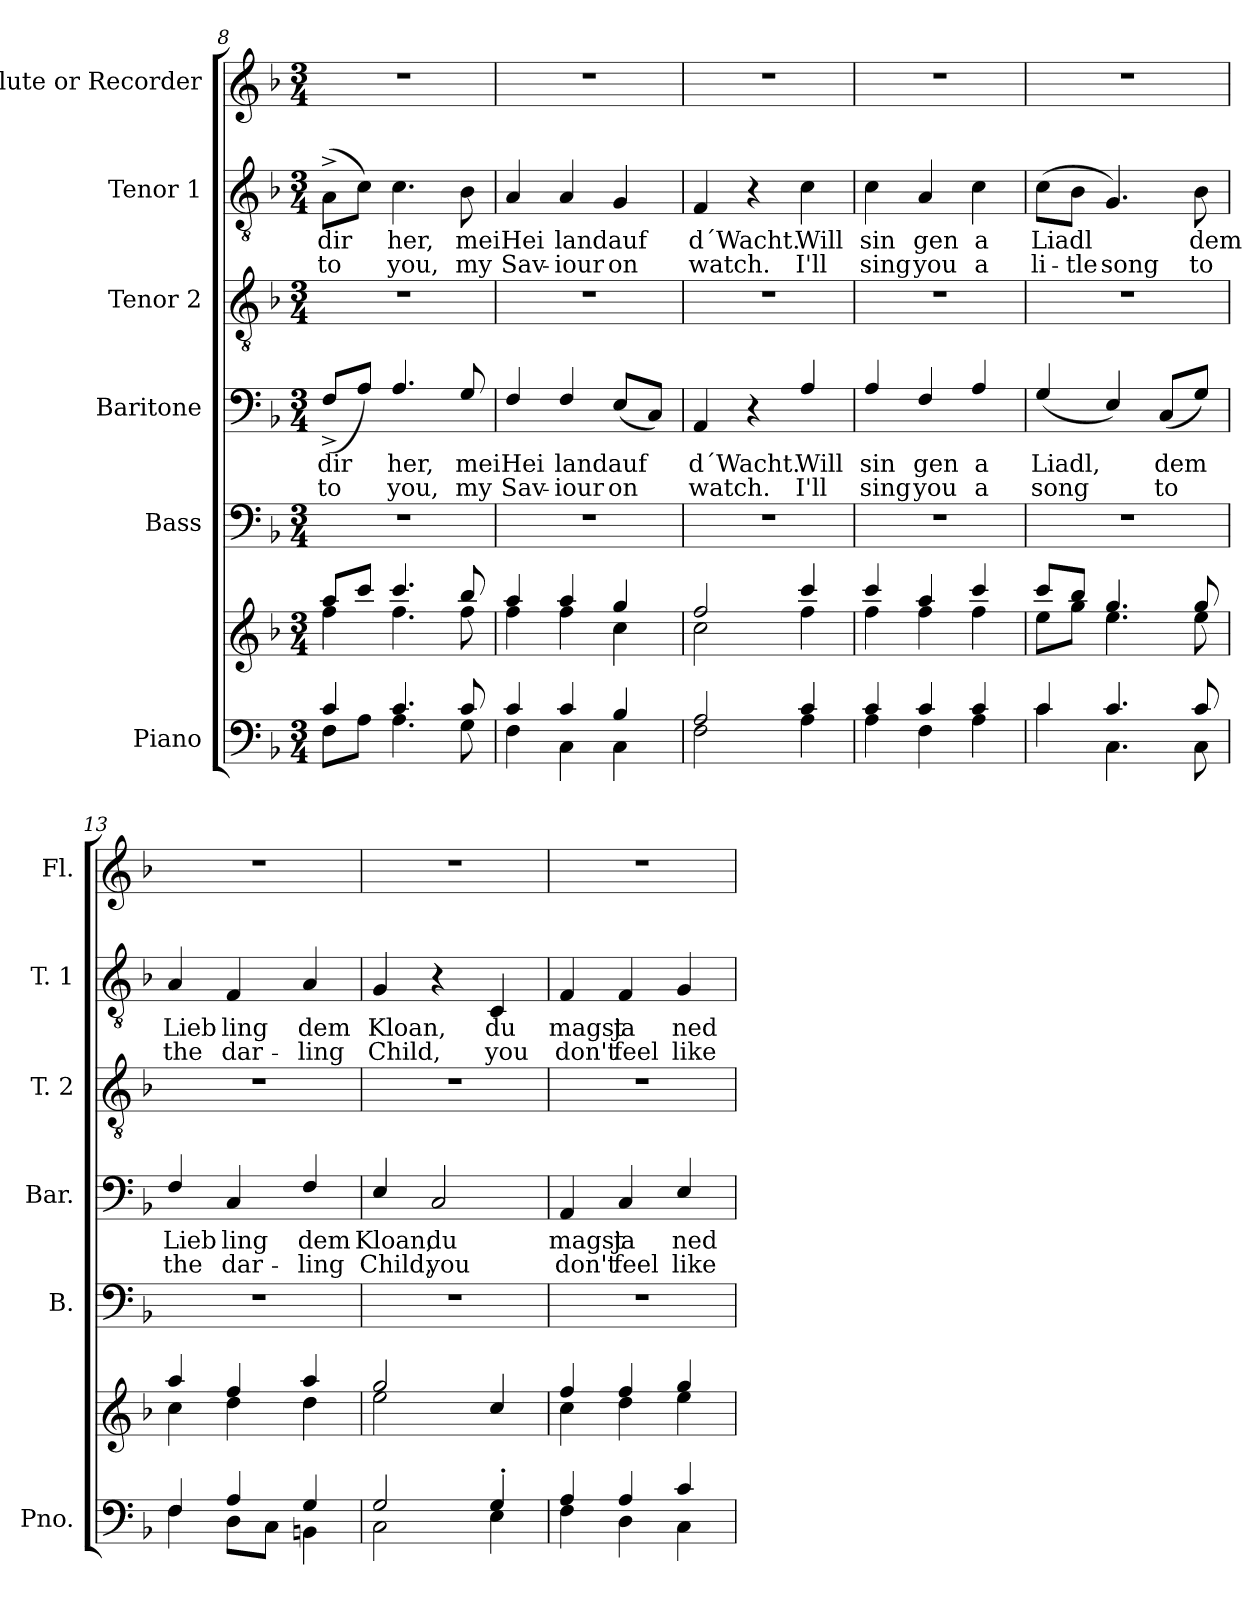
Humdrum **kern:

**kern	**kern	**kern	**kern	**text	**text	**kern	**kern	**text	**text	**kern
*part6	*part6	*part5	*part4	*part4	*part4	*part3	*part2	*part2	*part2	*part1
*staff7	*staff6	*staff5	*staff4	*staff4	*staff4	*staff3	*staff2	*staff2	*staff2	*staff1
*I"Piano	*	*I"Bass	*I"Baritone	*	*	*I"Tenor 2	*I"Tenor 1	*	*	*I"Flute or Recorder
*I'Pno.	*	*I'B.	*I'Bar.	*	*	*I'T. 2	*I'T. 1	*	*	*I'Fl.
*clefF4	*clefG2	*clefF4	*clefF4	*	*	*clefGv2	*clefGv2	*	*	*clefG2
*k[b-]	*k[b-]	*k[b-]	*k[b-]	*	*	*k[b-]	*k[b-]	*	*	*k[b-]
*M3/4	*M3/4	*M3/4	*M3/4	*	*	*M3/4	*M3/4	*	*	*M3/4
=8	=8	=8	=8	=8	=8	=8	=8	=8	=8	=8
*^	*^	*	*	*	*	*	*	*	*	*
!	!	!	!	!	!	!LO:LY:b	!LO:LY:b	!	!	!LO:LY:b	!LO:LY:b	!
4c/	8F\L	8aa/L	4ff\	2.r	(<8F^/L	dir	to	2.r	(>8A^\L	dir	to	2.r
.	8A\J	8ccc/J	.	.	8A/J)	.	.	.	8c\J)	.	.	.
!	!	!	!	!	!	!LO:LY:b	!LO:LY:b	!	!	!LO:LY:b	!LO:LY:b	!
4.c/	4.A\	4.ccc/	4.ff\	.	4.A/	her,	you,	.	4.c\	her,	you,	.
!	!	!	!	!	!	!LO:LY:b	!LO:LY:b	!	!	!LO:LY:b	!LO:LY:b	!
8c/	8G\	8bb-/	8ff\	.	8G/	mei	my	.	8B-\	mei	my	.
=9	=9	=9	=9	=9	=9	=9	=9	=9	=9	=9	=9	=9
!	!	!	!	!	!	!LO:LY:b	!LO:LY:b	!	!	!LO:LY:b	!LO:LY:b	!
4c/	4F\	4aa/	4ff\	2.r	4F/	Hei	Sav-	2.r	4A/	Hei	Sav-	2.r
!	!	!	!	!	!	!LO:LY:b	!LO:LY:b	!	!	!LO:LY:b	!LO:LY:b	!
4c/	4C\	4aa/	4ff\	.	4F/	land	-iour	.	4A/	land	-iour	.
!	!	!	!	!	!	!LO:LY:b	!LO:LY:b	!	!	!LO:LY:b	!LO:LY:b	!
4B-/	4C\	4gg/	4cc\	.	(<8E/L	auf	on	.	4G/	auf	on	.
.	.	.	.	.	8C/J)	.	.	.	.	.	.	.
=10	=10	=10	=10	=10	=10	=10	=10	=10	=10	=10	=10	=10
!	!	!	!	!	!	!LO:LY:b	!LO:LY:b	!	!	!LO:LY:b	!LO:LY:b	!
2A/	2F\	2ff/	2cc\	2.r	4AA/	d´Wacht.	watch.	2.r	4F/	d´Wacht.	watch.	2.r
.	.	.	.	.	4r	.	.	.	4r	.	.	.
!	!	!	!	!	!	!LO:LY:b	!LO:LY:b	!	!	!LO:LY:b	!LO:LY:b	!
4c/	4A\	4ccc/	4ff\	.	4A/	Will	I'll	.	4c\	Will	I'll	.
=11	=11	=11	=11	=11	=11	=11	=11	=11	=11	=11	=11	=11
!	!	!	!	!	!	!LO:LY:b	!LO:LY:b	!	!	!LO:LY:b	!LO:LY:b	!
4c/	4A\	4ccc/	4ff\	2.r	4A/	sin	sing	2.r	4c\	sin	sing	2.r
!	!	!	!	!	!	!LO:LY:b	!LO:LY:b	!	!	!LO:LY:b	!LO:LY:b	!
4c/	4F\	4aa/	4ff\	.	4F/	gen	you	.	4A/	gen	you	.
!	!	!	!	!	!	!LO:LY:b	!LO:LY:b	!	!	!LO:LY:b	!LO:LY:b	!
4c/	4A\	4ccc/	4ff\	.	4A/	a	a	.	4c\	a	a	.
=12	=12	=12	=12	=12	=12	=12	=12	=12	=12	=12	=12	=12
!	!	!	!	!	!	!LO:LY:b	!LO:LY:b	!	!	!LO:LY:b	!LO:LY:b	!
4c/	4c\	8ccc/L	8ee\L	2.r	(<4G/	Liadl,	song	2.r	(>8c\L	Liadl	li-	2.r
!	!	!	!	!	!	!	!	!	!	!	!LO:LY:b	!
.	.	8bb-/J	8gg\J	.	.	.	.	.	8B-\J	.	-tle	.
!	!	!	!	!	!	!	!	!	!	!	!LO:LY:b	!
4.c/	4.C\	4.gg/	4.ee\	.	4E/)	.	.	.	4.G/)	.	song	.
!	!	!	!	!	!	!LO:LY:b	!LO:LY:b	!	!	!	!	!
.	.	.	.	.	(<8C/L	dem	to	.	.	.	.	.
!	!	!	!	!	!	!	!	!	!	!LO:LY:b	!LO:LY:b	!
8c/	8C\	8gg/	8ee\	.	8G/J)	.	.	.	8B-\	dem	to	.
=13	=13	=13	=13	=13	=13	=13	=13	=13	=13	=13	=13	=13
!	!	!	!	!	!	!LO:LY:b	!LO:LY:b	!	!	!LO:LY:b	!LO:LY:b	!
4F/	4F\	4aa/	4cc\	2.r	4F/	Lieb	the	2.r	4A/	Lieb	the	2.r
!	!	!	!	!	!	!LO:LY:b	!LO:LY:b	!	!	!LO:LY:b	!LO:LY:b	!
4A/	8D\L	4ff/	4dd\	.	4C/	ling	dar-	.	4F/	ling	dar-	.
.	8C\J	.	.	.	.	.	.	.	.	.	.	.
!	!	!	!	!	!	!LO:LY:b	!LO:LY:b	!	!	!LO:LY:b	!LO:LY:b	!
4G/	4BBn\	4aa/	4dd\	.	4F/	dem	-ling	.	4A/	dem	-ling	.
!!LO:LB:g=z
=14	=14	=14	=14	=14	=14	=14	=14	=14	=14	=14	=14	=14
!	!	!	!	!	!	!LO:LY:b	!LO:LY:b	!	!	!LO:LY:b	!LO:LY:b	!
2G/	2C\	2gg/	2ee\	2.r	4E/	Kloan,	Child,	2.r	4G/	Kloan,	Child,	2.r
!	!	!	!	!	!	!LO:LY:b	!LO:LY:b	!	!	!	!	!
.	.	.	.	.	2C/	du	you	.	4r	.	.	.
!	!	!	!	!	!	!	!	!	!	!LO:LY:b	!LO:LY:b	!
4G'/	4E\	4cc/	4ryy	.	.	.	.	.	4C/	du	you	.
=15	=15	=15	=15	=15	=15	=15	=15	=15	=15	=15	=15	=15
!	!	!	!	!	!	!LO:LY:b	!LO:LY:b	!	!	!LO:LY:b	!LO:LY:b	!
4A/	4F\	4ff/	4cc\	2.r	4AA/	magst	don't	2.r	4F/	magst	don't	2.r
!	!	!	!	!	!	!LO:LY:b	!LO:LY:b	!	!	!LO:LY:b	!LO:LY:b	!
4A/	4D\	4ff/	4dd\	.	4C/	ja	feel	.	4F/	ja	feel	.
!	!	!	!	!	!	!LO:LY:b	!LO:LY:b	!	!	!LO:LY:b	!LO:LY:b	!
4c/	4C\	4gg/	4ee\	.	4E/	ned	like	.	4G/	ned	like	.
*v	*v	*	*	*	*	*	*	*	*	*	*	*
*	*v	*v	*	*	*	*	*	*	*	*	*
=	=	=	=	=	=	=	=	=	=	=
*-	*-	*-	*-	*-	*-	*-	*-	*-	*-	*-
